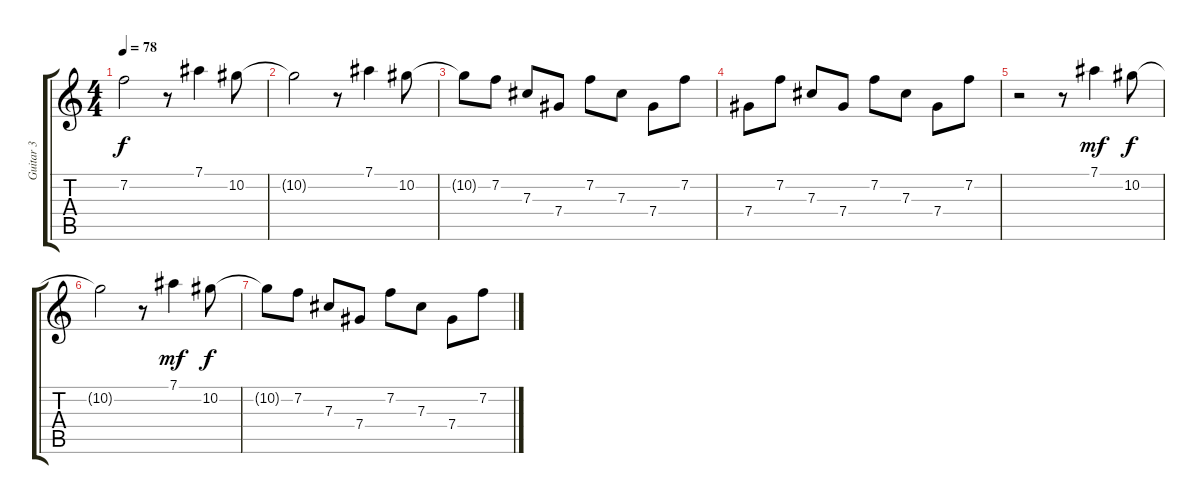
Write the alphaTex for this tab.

\track ("Guitar 3" "Guitar 3") {instrument overdrivenguitar}
\staff {score tabs}
\tuning (Eb4 Bb3 Gb3 Db3 Ab2 Db2) {hide}
\ts (4 4)
\tempo 78
\clef g2
\ks c
7.2{t}.2{dy f} r.8 7.1.4 10.2.8 |
10.2{t}.2 r.8 7.1.4 10.2.8 |
10.2{t}.8 7.2.8 7.3.8 7.4.8 7.2.8 7.3.8 7.4.8 7.2.8 |
7.4.8 7.2.8 7.3.8 7.4.8 7.2.8 7.3.8 7.4.8 7.2.8 |
r.2 r.8 7.1.4{dy mf} 10.2.8{dy f} |
10.2{t}.2 r.8 7.1.4{dy mf} 10.2.8{dy f} |
10.2{t}.8 7.2.8 7.3.8 7.4.8 7.2.8 7.3.8 7.4.8 7.2.8
